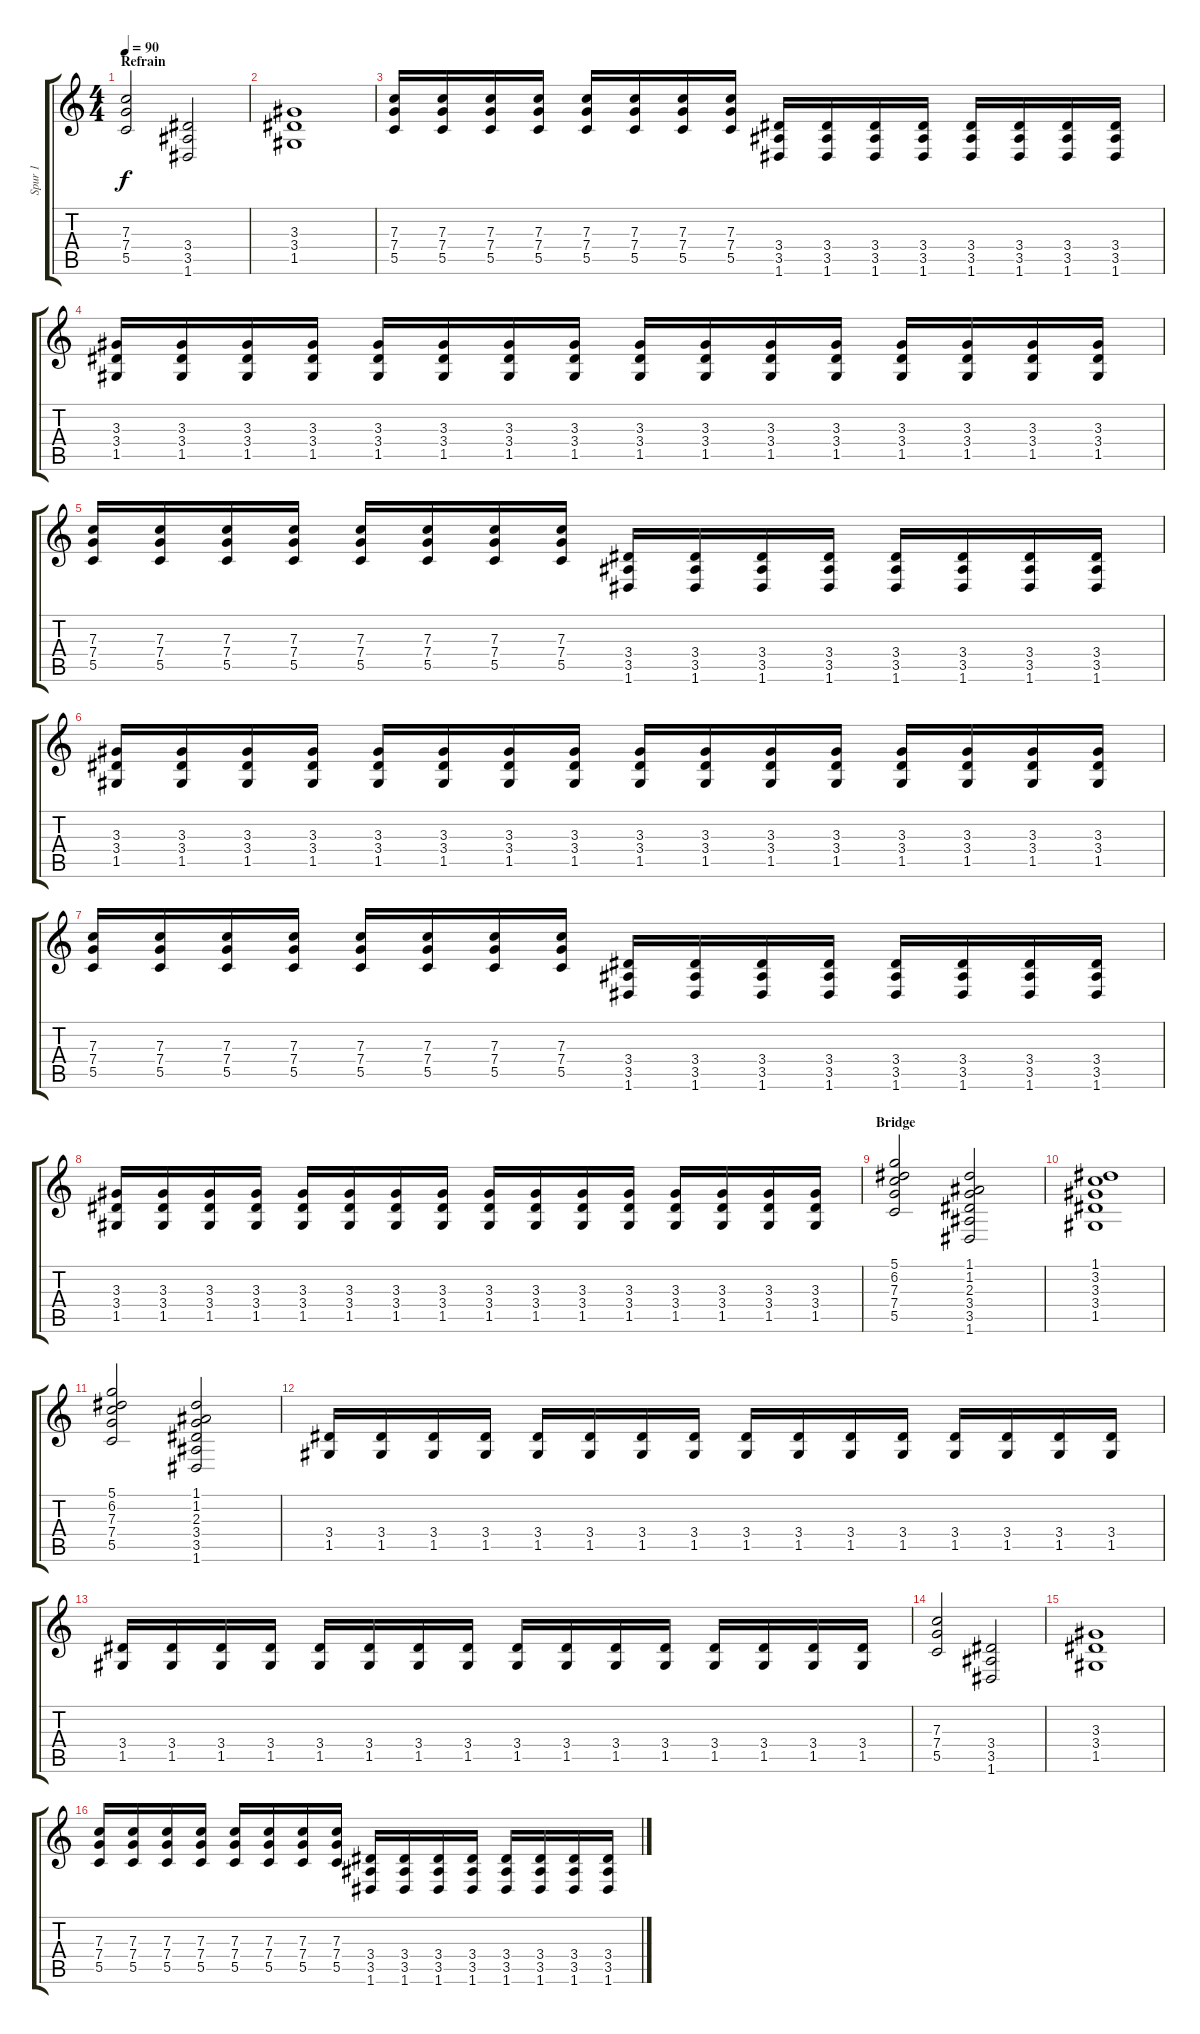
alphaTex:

\track ("Spur 1" "Spur 1") {instrument overdrivenguitar}
\staff {score tabs}
\tuning (D4 A3 F3 C3 G2 D2) {hide}
\ts (4 4)
\section ("" "Refrain")
\tempo 90
\clef g2
\ks c
(7.3 7.4 5.5).2{dy f} (3.4 3.5 1.6).2 |
(3.3 3.4 1.5).1 |
(7.3 7.4 5.5).16 (7.3 7.4 5.5).16 (7.3 7.4 5.5).16 (7.3 7.4 5.5).16 (7.3 7.4 5.5).16 (7.3 7.4 5.5).16 (7.3 7.4 5.5).16 (7.3 7.4 5.5).16 (3.4 3.5 1.6).16 (3.4 3.5 1.6).16 (3.4 3.5 1.6).16 (3.4 3.5 1.6).16 (3.4 3.5 1.6).16 (3.4 3.5 1.6).16 (3.4 3.5 1.6).16 (3.4 3.5 1.6).16 |
(3.3 3.4 1.5).16 (3.3 3.4 1.5).16 (3.3 3.4 1.5).16 (3.3 3.4 1.5).16 (3.3 3.4 1.5).16 (3.3 3.4 1.5).16 (3.3 3.4 1.5).16 (3.3 3.4 1.5).16 (3.3 3.4 1.5).16 (3.3 3.4 1.5).16 (3.3 3.4 1.5).16 (3.3 3.4 1.5).16 (3.3 3.4 1.5).16 (3.3 3.4 1.5).16 (3.3 3.4 1.5).16 (3.3 3.4 1.5).16 |
(7.3 7.4 5.5).16 (7.3 7.4 5.5).16 (7.3 7.4 5.5).16 (7.3 7.4 5.5).16 (7.3 7.4 5.5).16 (7.3 7.4 5.5).16 (7.3 7.4 5.5).16 (7.3 7.4 5.5).16 (3.4 3.5 1.6).16 (3.4 3.5 1.6).16 (3.4 3.5 1.6).16 (3.4 3.5 1.6).16 (3.4 3.5 1.6).16 (3.4 3.5 1.6).16 (3.4 3.5 1.6).16 (3.4 3.5 1.6).16 |
(3.3 3.4 1.5).16 (3.3 3.4 1.5).16 (3.3 3.4 1.5).16 (3.3 3.4 1.5).16 (3.3 3.4 1.5).16 (3.3 3.4 1.5).16 (3.3 3.4 1.5).16 (3.3 3.4 1.5).16 (3.3 3.4 1.5).16 (3.3 3.4 1.5).16 (3.3 3.4 1.5).16 (3.3 3.4 1.5).16 (3.3 3.4 1.5).16 (3.3 3.4 1.5).16 (3.3 3.4 1.5).16 (3.3 3.4 1.5).16 |
(7.3 7.4 5.5).16 (7.3 7.4 5.5).16 (7.3 7.4 5.5).16 (7.3 7.4 5.5).16 (7.3 7.4 5.5).16 (7.3 7.4 5.5).16 (7.3 7.4 5.5).16 (7.3 7.4 5.5).16 (3.4 3.5 1.6).16 (3.4 3.5 1.6).16 (3.4 3.5 1.6).16 (3.4 3.5 1.6).16 (3.4 3.5 1.6).16 (3.4 3.5 1.6).16 (3.4 3.5 1.6).16 (3.4 3.5 1.6).16 |
(3.3 3.4 1.5).16 (3.3 3.4 1.5).16 (3.3 3.4 1.5).16 (3.3 3.4 1.5).16 (3.3 3.4 1.5).16 (3.3 3.4 1.5).16 (3.3 3.4 1.5).16 (3.3 3.4 1.5).16 (3.3 3.4 1.5).16 (3.3 3.4 1.5).16 (3.3 3.4 1.5).16 (3.3 3.4 1.5).16 (3.3 3.4 1.5).16 (3.3 3.4 1.5).16 (3.3 3.4 1.5).16 (3.3 3.4 1.5).16 |
\section ("" "Bridge")
(5.1 6.2 7.3 7.4 5.5).2 (1.1 1.2 2.3 3.4 3.5 1.6).2 |
(1.1 3.2 3.3 3.4 1.5).1 |
(5.1 6.2 7.3 7.4 5.5).2 (1.1 1.2 2.3 3.4 3.5 1.6).2 |
(3.4 1.5).16{instrument electricguitarmuted} (3.4 1.5).16 (3.4 1.5).16 (3.4 1.5).16 (3.4 1.5).16 (3.4 1.5).16 (3.4 1.5).16 (3.4 1.5).16 (3.4 1.5).16 (3.4 1.5).16 (3.4 1.5).16 (3.4 1.5).16 (3.4 1.5).16 (3.4 1.5).16 (3.4 1.5).16 (3.4 1.5).16 |
(3.4 1.5).16{instrument electricguitarmuted} (3.4 1.5).16 (3.4 1.5).16 (3.4 1.5).16 (3.4 1.5).16 (3.4 1.5).16 (3.4 1.5).16 (3.4 1.5).16 (3.4 1.5).16 (3.4 1.5).16 (3.4 1.5).16 (3.4 1.5).16 (3.4 1.5).16 (3.4 1.5).16 (3.4 1.5).16 (3.4 1.5).16 |
(7.3 7.4 5.5).2{instrument overdrivenguitar} (3.4 3.5 1.6).2 |
(3.3 3.4 1.5).1 |
(7.3 7.4 5.5).16 (7.3 7.4 5.5).16 (7.3 7.4 5.5).16 (7.3 7.4 5.5).16 (7.3 7.4 5.5).16 (7.3 7.4 5.5).16 (7.3 7.4 5.5).16 (7.3 7.4 5.5).16 (3.4 3.5 1.6).16 (3.4 3.5 1.6).16 (3.4 3.5 1.6).16 (3.4 3.5 1.6).16 (3.4 3.5 1.6).16 (3.4 3.5 1.6).16 (3.4 3.5 1.6).16 (3.4 3.5 1.6).16
